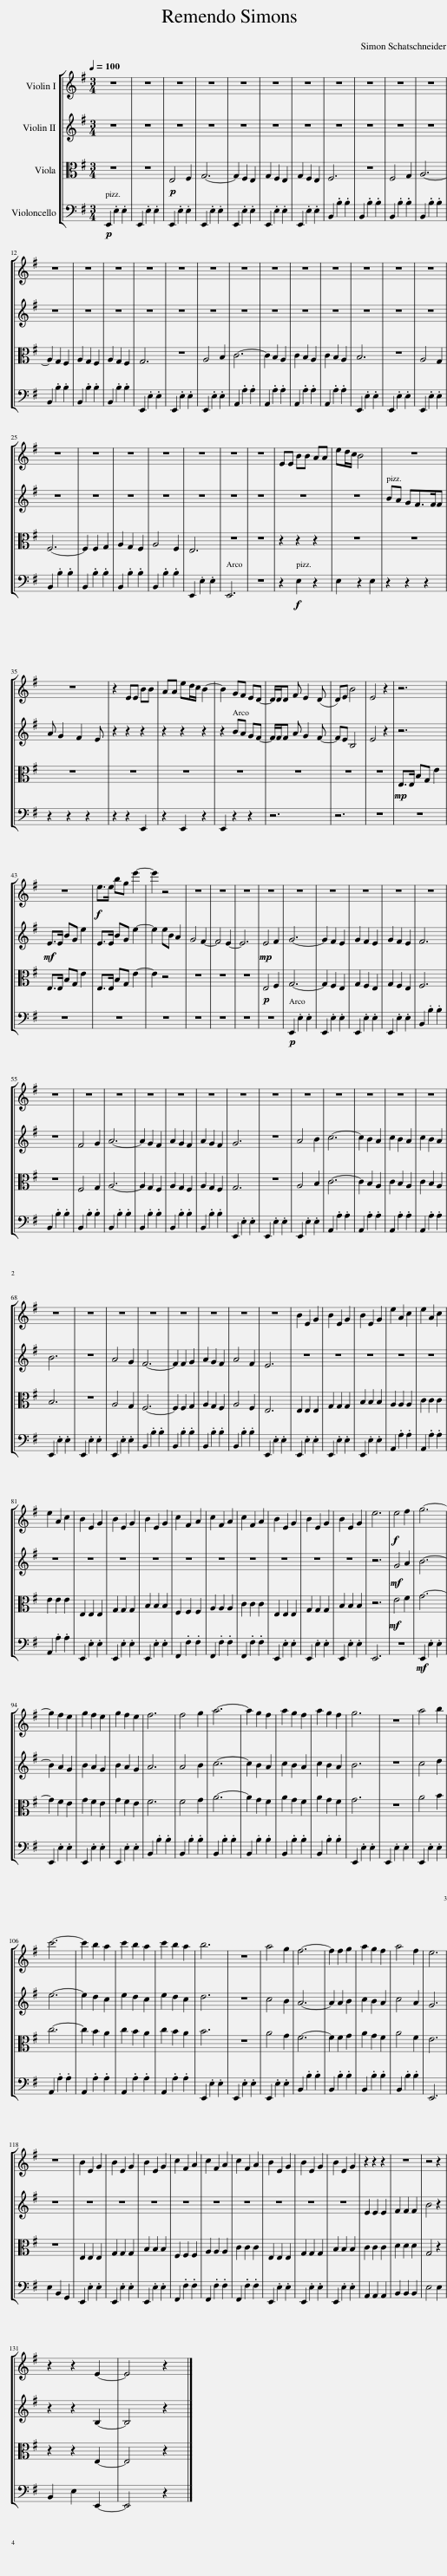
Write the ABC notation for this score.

X:1
%%score [ 1 2 3 4 ]
L:1/8
Q:1/4=100
M:3/4
I:linebreak $
K:G
V:1 treble
V:2 treble
V:3 alto
V:4 bass
V:1
 z6 | z6 | z6 | z6 | z6 | %5
 z6 | z6 | z6 | z6 | z6 | %10
 z6 |$ z6 | z6 | z6 | z6 | %15
 z6 | z6 | z6 | z6 | z6 | %20
 z6 | z6 | z6 | z6 |$ z6 | %25
 z6 | z6 | z6 | z6 | z6 | %30
 z6 | EE BB AA | ed/c/ B4 | z6 |$ z6 | %35
 z2 EE BB | AA ed/c/ B2- | B2 GF ED- | D/D/D F E2 (D | D)E B4 | %40
 E4 z2 | z6 |$ z6 |!f! e>e bg e'2- | e'2 z4 | %45
 z6 | z6 | z6 | z6 | z6 | %50
 z6 | z6 | z6 | z6 |$ z6 | %55
 z6 | z6 | z6 | z6 | z6 | %60
 z6 | z6 | z6 | z6 | z6 | %65
 z6 | z6 |$ z6 | z6 | z6 | %70
 z6 | z6 | z6 | z6 | z6 | %75
 B2 E2 G2 | B2 E2 G2 | B2 E2 G2 | e2 A2 c2 | e2 A2 c2 |$ %80
 e2 A2 c2 | B2 E2 G2 | B2 E2 G2 | B2 E2 G2 | c2 F2 A2 | %85
 c2 F2 A2 | c2 F2 A2 | B2 E2 G2 | B2 E2 G2 | B2 E2 G2 | %90
 e6 |!f! e4 f2 | g6- |$ g2 f2 e2 | g2 f2 e2 | %95
 g2 f2 e2 | f6 | f4 g2 | a6- | a2 g2 f2 | %100
 a2 g2 f2 | a2 g2 f2 | g6 | z6 | a4 b2 |$ %105
 c'6- | c'2 b2 a2 | c'2 b2 a2 | c'2 b2 a2 | b6 | %110
 z6 | a4 g2 | f6- | f2 f2 g2 | a2 g2 f2 | %115
 a4 f2 | e6 |$ z6 | B2 E2 G2 | B2 E2 G2 | %120
 B2 E2 G2 | c2 F2 A2 | c2 F2 A2 | c2 F2 A2 | B2 E2 G2 | %125
 B2 E2 G2 | B2 E2 G2 | z2 z2 z2 | z6 | z4 z2 |$ %130
 z2 z2 E2- | E4 z2 |] %132
V:2
 z6 | z6 | z6 | z6 | z6 | %5
 z6 | z6 | z6 | z6 | z6 | %10
 z6 |$ z6 | z6 | z6 | z6 | %15
 z6 | z6 | z6 | z6 | z6 | %20
 z6 | z6 | z6 | z6 |$ z6 | %25
 z6 | z6 | z6 | z6 | z6 | %30
 z6 | z6 | z6 | BA GF>FF |$ A G2 F2 E | %35
 z2 z2 z2 | z2 z2 z2 | z2 BA GF- | F/F/F A G2 F- | FE B,4 | %40
 E4 z2 | z6 |$!mf! E>E BG e2 | E>E BG e2- | e2 eB A2 | %45
 G4 F2- | F4 E2- | E6 |!mp! E4 F2 | G6- | %50
 G2 F2 E2 | G2 F2 E2 | G2 F2 E2 | F6 |$ z6 | %55
 F4 G2 | A6- | A2 G2 F2 | A2 G2 F2 | A2 G2 F2 | %60
 G6 | z6 | A4 B2 | c6- | c2 B2 A2 | %65
 c2 B2 A2 | c2 B2 A2 |$ B6 | z6 | A4 G2 | %70
 F6- | F2 F2 G2 | A2 G2 F2 | A4 F2 | E6 | %75
 z6 | z6 | z6 | z6 | z6 |$ %80
 z6 | z6 | z6 | z6 | z6 | %85
 z6 | z6 | z6 | z6 | z6 | %90
 z6 |!mf! G4 A2 | B6- |$ B2 A2 G2 | B2 A2 G2 | %95
 B2 A2 G2 | A6 | A4 B2 | c6- | c2 B2 A2 | %100
 c2 B2 A2 | c2 B2 A2 | B6 | z6 | c4 d2 |$ %105
 e6- | e2 d2 c2 | e2 d2 c2 | e2 d2 c2 | d6 | %110
 z6 | c4 B2 | A6- | A2 A2 B2 | c2 B2 A2 | %115
 c4 A2 | G6 |$ z6 | z6 | z6 | %120
 z6 | z6 | z6 | z6 | z6 | %125
 z6 | z6 | E2 E2 E2 | F2 F2 F2 | B4 z2 |$ %130
 z2 z2 B,2- | B,4 z2 |] %132
V:3
 z6 | z6 |!p! E,4 F,2 | G,6- | G,2 F,2 E,2 | %5
 G,2 F,2 E,2 | G,2 F,2 E,2 | F,6 | z6 | F,4 G,2 | %10
 A,6- |$ A,2 G,2 F,2 | A,2 G,2 F,2 | A,2 G,2 F,2 | G,6 | %15
 z6 | A,4 B,2 | C6- | C2 B,2 A,2 | C2 B,2 A,2 | %20
 C2 B,2 A,2 | B,6 | z6 | A,4 G,2 |$ F,6- | %25
 F,2 F,2 G,2 | A,2 G,2 F,2 | A,4 F,2 | E,6 | z6 | %30
 z6 | z2 z2 z2 | z6 | z6 |$ z6 | %35
 z6 | z6 | z6 | z6 | z6 | %40
 z6 |!mp! E,>E, B,G, E2 |$ E,>E, B,G, E2 | E,>E, B,G, E2- | E2 z4 | %45
 z6 | z6 | z6 |!p! E,4 F,2 | G,6- | %50
 G,2 F,2 E,2 | G,2 F,2 E,2 | G,2 F,2 E,2 | F,6 |$ z6 | %55
 F,4 G,2 | A,6- | A,2 G,2 F,2 | A,2 G,2 F,2 | A,2 G,2 F,2 | %60
 G,6 | z6 | A,4 B,2 | C6- | C2 B,2 A,2 | %65
 C2 B,2 A,2 | C2 B,2 A,2 |$ B,6 | z6 | A,4 G,2 | %70
 F,6- | F,2 F,2 G,2 | A,2 G,2 F,2 | A,4 F,2 | E,6 | %75
 E,2 E,2 E,2 | G,2 G,2 G,2 | B,2 B,2 B,2 | A,2 A,2 A,2 | C2 C2 C2 |$ %80
 E2 E2 E2 | E,2 E,2 E,2 | G,2 G,2 G,2 | B,2 B,2 B,2 | F,2 F,2 F,2 | %85
 A,2 A,2 A,2 | C2 C2 C2 | E,2 E,2 E,2 | G,2 G,2 G,2 | B,2 B,2 B,2 | %90
 z6 |!mf! E4 F2 | G6- |$ G2 F2 E2 | G2 F2 E2 | %95
 G2 F2 E2 | F6 | F4 G2 | A6- | A2 G2 F2 | %100
 A2 G2 F2 | A2 G2 F2 | G6 | z6 | A4 B2 |$ %105
 c6- | c2 B2 A2 | c2 B2 A2 | c2 B2 A2 | B6 | %110
 z6 | A4 G2 | F6- | F2 F2 G2 | A2 G2 F2 | %115
 A4 F2 | E6 |$ z6 | E,2 E,2 E,2 | G,2 G,2 G,2 | %120
 B,2 B,2 B,2 | F,2 F,2 F,2 | A,2 A,2 A,2 | C2 C2 C2 | E,2 E,2 E,2 | %125
 G,2 G,2 G,2 | B,2 B,2 B,2 | C2 C2 C2 | D2 D2 D2 | G,4 z2 |$ %130
 z2 z2 E,2- | E,4 z2 |] %132
V:4
!p! E,,2 .E,2 .E,2 | E,,2 .E,2 .E,2 | E,,2 .E,2 .E,2 | E,,2 .E,2 .E,2 | E,,2 .E,2 .E,2 | %5
 E,,2 .E,2 .E,2 | E,,2 .E,2 .E,2 | B,,2 .B,2 .B,2 | B,,2 .B,2 .B,2 | B,,2 .B,2 .B,2 | %10
 B,,2 .B,2 .B,2 |$ B,,2 .B,2 .B,2 | B,,2 .B,2 .B,2 | B,,2 .B,2 .B,2 | E,,2 .E,2 .E,2 | %15
 E,,2 .E,2 .E,2 | E,,2 .E,2 .E,2 | A,,2 .A,2 .A,2 | A,,2 .A,2 .A,2 | A,,2 .A,2 .A,2 | %20
 A,,2 .A,2 .A,2 | E,,2 .E,2 .E,2 | E,,2 .E,2 .E,2 | E,,2 .E,2 .E,2 |$ B,,2 .B,2 .B,2 | %25
 B,,2 .B,2 .B,2 | B,,2 .B,2 .B,2 | B,,2 .B,2 .B,2 | E,,2 .E,2 .E,2 | E,,6 | %30
 z6 | z2!f! E,2 z2 | E,2 z2 E,2 | z2 z2 z2 |$ z2 z2 z2 | %35
 z2 z2 E,,2 | z2 E,,2 z2 | E,,2 z2 z2 | z6 | z6 | %40
 z6 | z6 |$ z6 | z6 | z6 | %45
 z6 | z6 | z6 | z6 |!p! E,,2 .E,2 .E,2 | %50
 E,,2 .E,2 .E,2 | E,,2 .E,2 .E,2 | E,,2 .E,2 .E,2 | B,,2 .B,2 .B,2 |$ B,,2 .B,2 .B,2 | %55
 B,,2 .B,2 .B,2 | B,,2 .B,2 .B,2 | B,,2 .B,2 .B,2 | B,,2 .B,2 .B,2 | B,,2 .B,2 .B,2 | %60
 E,,2 .E,2 .E,2 | E,,2 .E,2 .E,2 | E,,2 .E,2 .E,2 | A,,2 .A,2 .A,2 | A,,2 .A,2 .A,2 | %65
 A,,2 .A,2 .A,2 | A,,2 .A,2 .A,2 |$ E,,2 .E,2 .E,2 | E,,2 .E,2 .E,2 | E,,2 .E,2 .E,2 | %70
 B,,2 .B,2 .B,2 | B,,2 .B,2 .B,2 | B,,2 .B,2 .B,2 | B,,2 .B,2 .B,2 | E,,2 .E,2 .E,2 | %75
 E,,2 .E,2 .E,2 | E,,2 .E,2 .E,2 | E,,2 .E,2 .E,2 | A,,2 .A,2 .A,2 | A,,2 .A,2 .A,2 |$ %80
 A,,2 .A,2 .A,2 | E,,2 .E,2 .E,2 | E,,2 .E,2 .E,2 | E,,2 .E,2 .E,2 | F,,2 .F,2 .F,2 | %85
 F,,2 .F,2 .F,2 | F,,2 .F,2 .F,2 | E,,2 .E,2 .E,2 | E,,2 .E,2 .E,2 | E,,2 .E,2 .E,2 | %90
 E,,6 | z6 |!mf! E,,2 .E,2 .E,2 |$ E,,2 .E,2 .E,2 | E,,2 .E,2 .E,2 | %95
 E,,2 .E,2 .E,2 | B,,2 .B,2 .B,2 | B,,2 .B,2 .B,2 | B,,2 .B,2 .B,2 | B,,2 .B,2 .B,2 | %100
 B,,2 .B,2 .B,2 | B,,2 .B,2 .B,2 | E,,2 .E,2 .E,2 | E,,2 .E,2 .E,2 | E,,2 .E,2 .E,2 |$ %105
 A,,2 .A,2 .A,2 | A,,2 .A,2 .A,2 | A,,2 .A,2 .A,2 | A,,2 .A,2 .A,2 | E,,2 .E,2 .E,2 | %110
 E,,2 .E,2 .E,2 | E,,2 .E,2 .E,2 | B,,2 .B,2 .B,2 | B,,2 .B,2 .B,2 | B,,2 .B,2 .B,2 | %115
 B,,2 .B,2 .B,2 | E,,6 |$ E,2 B,,2 G,,2 | E,,2 .E,2 .E,2 | E,,2 .E,2 .E,2 | %120
 E,,2 .E,2 .E,2 | F,,2 .F,2 .F,2 | F,,2 .F,2 .F,2 | F,,2 .F,2 .F,2 | E,,2 .E,2 .E,2 | %125
 E,,2 .E,2 .E,2 | E,,2 .E,2 .E,2 | A,,2 A,,2 A,,2 | B,,2 B,,2 B,,2 | E,4 E,2 |$ %130
 B,,2 E,2 E,,2- | E,,4 z2 |] %132
